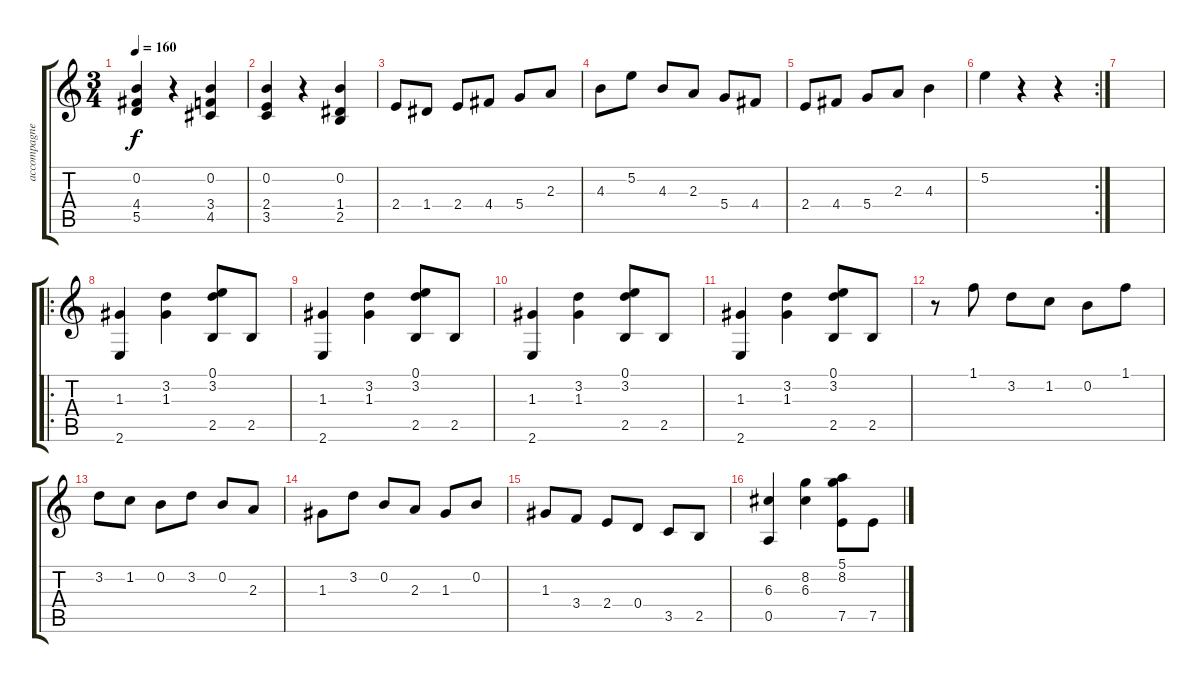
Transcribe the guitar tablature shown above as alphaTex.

\track ("accompagnement" "accompagne") {instrument acousticguitarnylon}
\staff {score tabs}
\tuning (E4 B3 G3 D3 A2 D2) {hide}
\ts (3 4)
\tempo 160
\clef g2
\ks c
(0.2 4.4 5.5).4{dy f} r.4 (0.2 3.4 4.5).4 |
(0.2 2.4 3.5).4 r.4 (0.2 1.4 2.5).4 |
2.4.8 1.4.8 2.4.8 4.4.8 5.4.8 2.3.8 |
4.3.8 5.2.8 4.3.8 2.3.8 5.4.8 4.4.8 |
2.4.8 4.4.8 5.4.8 2.3.8 4.3.4 |
\rc 2
5.2.4 r.4 r.4 |
|
\ro
(1.3 2.6).4 (3.2 1.3).4 (0.1 3.2 2.5).8 2.5.8 |
(1.3 2.6).4 (3.2 1.3).4 (0.1 3.2 2.5).8 2.5.8 |
(1.3 2.6).4 (3.2 1.3).4 (0.1 3.2 2.5).8 2.5.8 |
(1.3 2.6).4 (3.2 1.3).4 (0.1 3.2 2.5).8 2.5.8 |
r.8 1.1.8 3.2.8 1.2.8 0.2.8 1.1.8 |
3.2.8 1.2.8 0.2.8 3.2.8 0.2.8 2.3.8 |
1.3.8 3.2.8 0.2.8 2.3.8 1.3.8 0.2.8 |
1.3.8 3.4.8 2.4.8 0.4.8 3.5.8 2.5.8 |
(6.3 0.5).4 (8.2 6.3).4 (5.1 8.2 7.5).8 7.5.8
